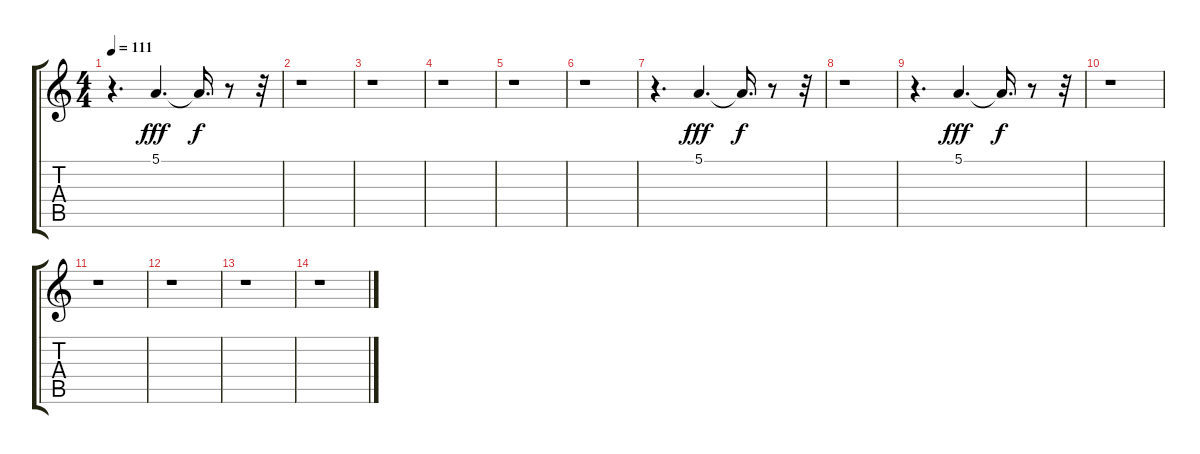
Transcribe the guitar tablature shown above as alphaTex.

\track "" {instrument synthstrings1}
\staff {score tabs}
\tuning (E4 B3 G3 D3 A2 E2) {hide}
\ts (4 4)
\tempo 111
\clef g2
\ks c
r.4{d dy f} 5.1.4{d dy fff} 5.1{t}.16{d dy f} r.8 r.32 |
r.1 |
r.1 |
r.1 |
r.1 |
r.1 |
r.4{d} 5.1.4{d dy fff} 5.1{t}.16{d dy f} r.8 r.32 |
r.1 |
r.4{d} 5.1.4{d dy fff} 5.1{t}.16{d dy f} r.8 r.32 |
r.1 |
r.1 |
r.1 |
r.1 |
r.1
